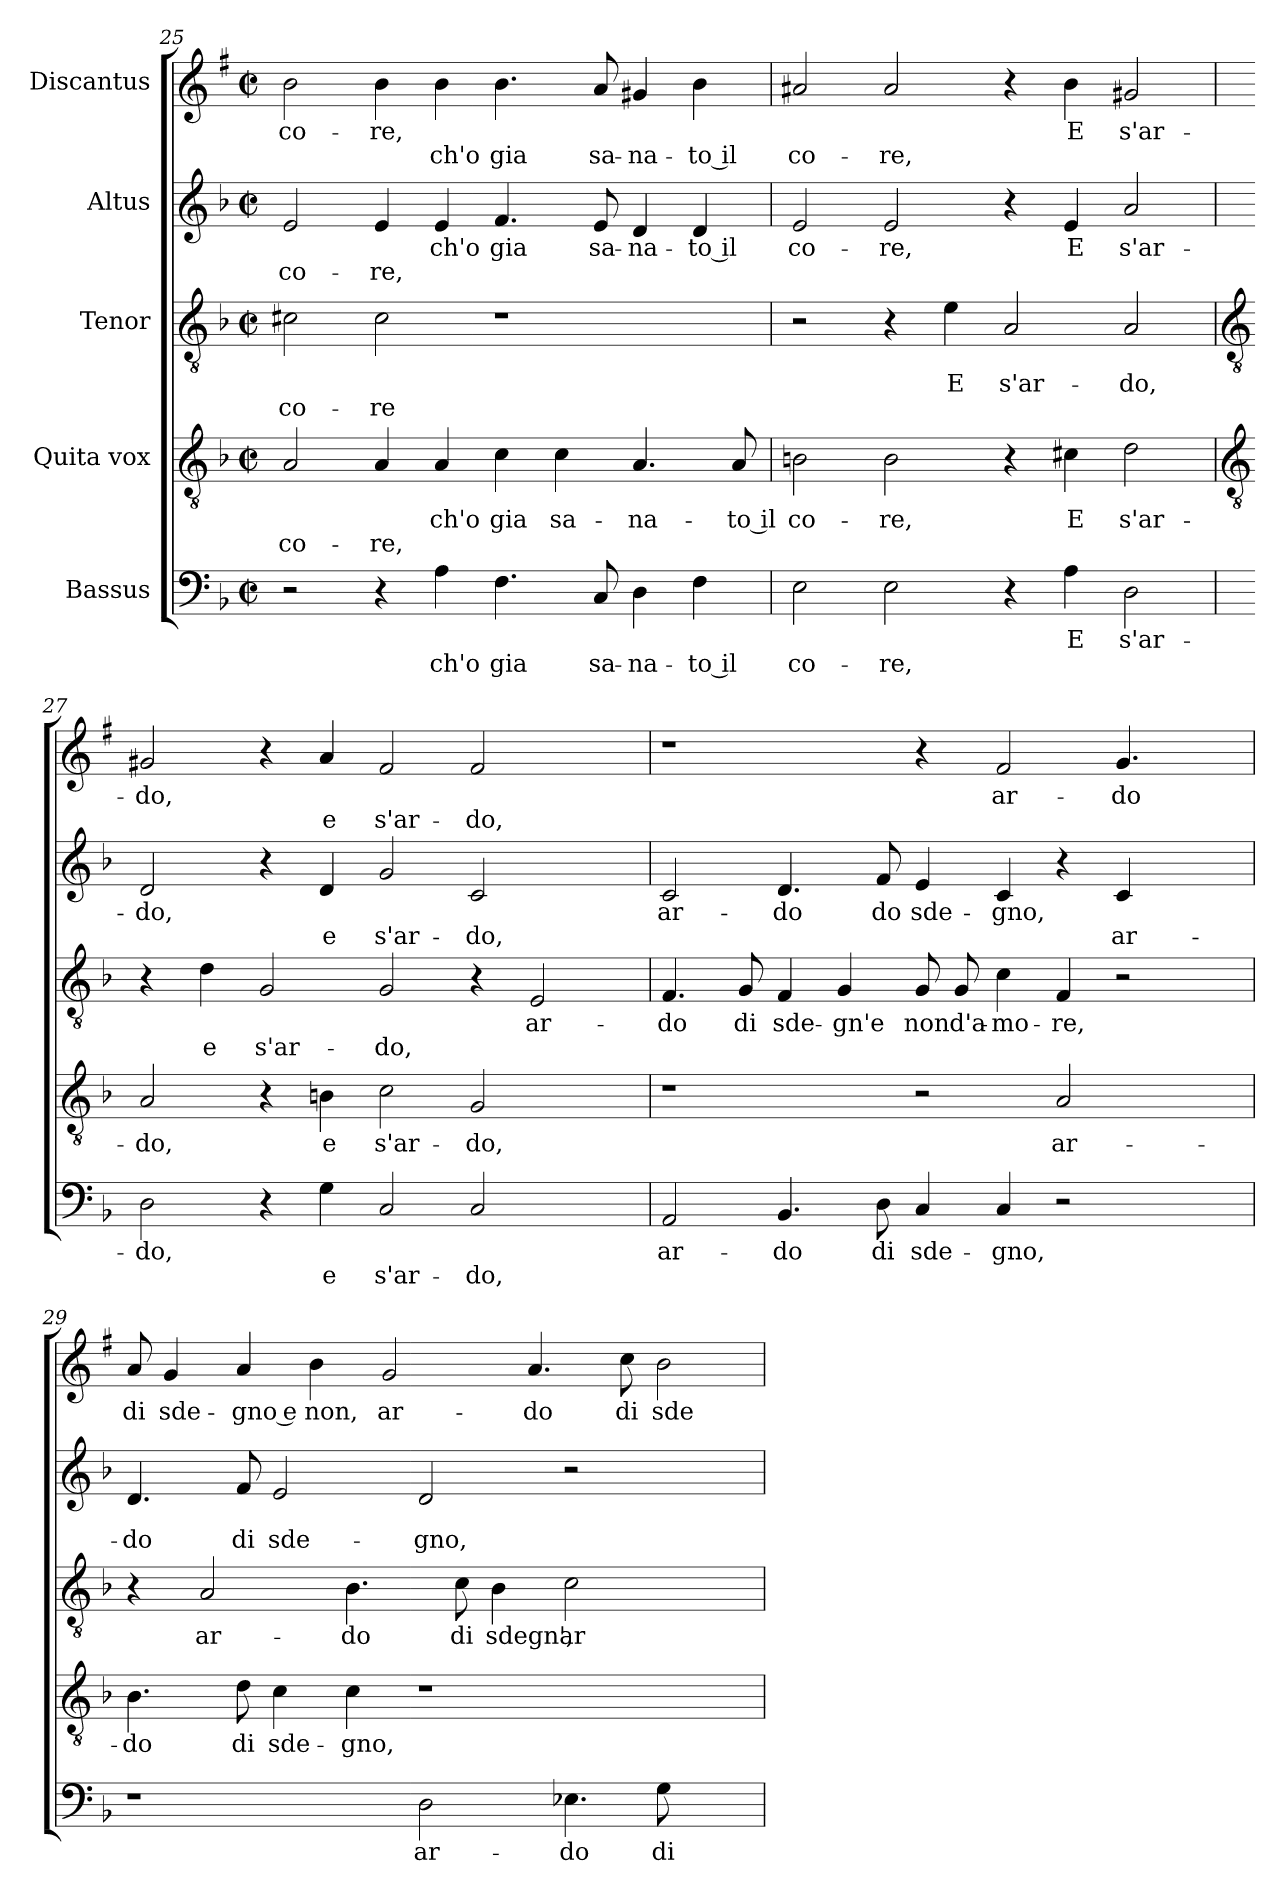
**kern	**text	**text	**kern	**text	**text	**kern	**text	**text	**kern	**text	**text	**kern	**text	**text
*part5	*part5	*part5	*part4	*part4	*part4	*part3	*part3	*part3	*part2	*part2	*part2	*part1	*part1	*part1
*staff5	*staff5	*staff5	*staff4	*staff4	*staff4	*staff3	*staff3	*staff3	*staff2	*staff2	*staff2	*staff1	*staff1	*staff1
*I"Bassus	*	*	*I"Quita vox	*	*	*I"Tenor	*	*	*I"Altus	*	*	*I"Discantus	*	*
*clefF4	*	*	*clefGv2	*	*	*clefGv2	*	*	*clefG2	*	*	*clefG2	*	*
*	*	*	*	*	*	*	*	*	*	*	*	*ITrd1c2	*	*
*k[b-]	*	*	*k[b-]	*	*	*k[b-]	*	*	*k[b-]	*	*	*k[b-]	*	*
*F:	*	*	*F:	*	*	*F:	*	*	*F:	*	*	*F:	*	*
*M4/2	*	*	*M4/2	*	*	*M4/2	*	*	*M4/2	*	*	*M4/2	*	*
*met(c|)	*	*	*met(c|)	*	*	*met(c|)	*	*	*met(c|)	*	*	*met(c|)	*	*
=25	=25	=25	=25	=25	=25	=25	=25	=25	=25	=25	=25	=25	=25	=25
!	!	!	!	!	!LO:LY:b	!	!	!LO:LY:b	!	!	!LO:LY:b	!	!LO:LY:b	!
2r	.	.	2A	.	co-	2c#X	.	co-	2e	.	co-	2a	co-	.
!	!	!	!	!	!LO:LY:b	!	!	!LO:LY:b	!	!	!LO:LY:b	!	!LO:LY:b	!
4r	.	.	4A	.	-re,	2c#	.	-re	4e	.	-re,	4a	-re,	.
!	!	!LO:LY:b	!	!LO:LY:b	!	!	!	!	!	!LO:LY:b	!	!	!	!LO:LY:b
4A	.	ch'o	4A	ch'o	.	.	.	.	4e	ch'o	.	4a	.	ch'o
!	!	!LO:LY:b	!	!LO:LY:b	!	!	!	!	!	!LO:LY:b	!	!	!	!LO:LY:b
4.F	.	gia	4c	gia	.	1r	.	.	4.f	gia	.	4.a	.	gia
!	!	!	!	!LO:LY:b	!	!	!	!	!	!	!	!	!	!
.	.	.	4c	sa-	.	.	.	.	.	.	.	.	.	.
!	!	!LO:LY:b	!	!	!	!	!	!	!	!LO:LY:b	!	!	!	!LO:LY:b
8C	.	sa-	.	.	.	.	.	.	8e	sa-	.	8g	.	sa-
!	!	!LO:LY:b	!	!LO:LY:b	!	!	!	!	!	!LO:LY:b	!	!	!	!LO:LY:b
4D	.	-na-	4.A	-na-	.	.	.	.	4d	-na-	.	4f#X	.	-na-
!	!	!LO:LY:b	!	!	!	!	!	!	!	!LO:LY:b	!	!	!	!LO:LY:b
4F	.	-to il	.	.	.	.	.	.	4d	-to il	.	4a	.	-to il
!	!	!	!	!LO:LY:b	!	!	!	!	!	!	!	!	!	!
.	.	.	8A	-to il	.	.	.	.	.	.	.	.	.	.
=26	=26	=26	=26	=26	=26	=26	=26	=26	=26	=26	=26	=26	=26	=26
!	!	!LO:LY:b	!	!LO:LY:b	!	!	!	!	!	!LO:LY:b	!	!	!	!LO:LY:b
2E	.	co-	2Bn	co-	.	2r	.	.	2e	co-	.	2g#X	.	co-
!	!	!LO:LY:b	!	!LO:LY:b	!	!	!	!	!	!LO:LY:b	!	!	!	!LO:LY:b
2E	.	-re,	2B	-re,	.	4r	.	.	2e	-re,	.	2g#	.	-re,
!	!	!	!	!	!	!	!LO:LY:b	!	!	!	!	!	!	!
.	.	.	.	.	.	4e	E	.	.	.	.	.	.	.
!	!	!	!	!	!	!	!LO:LY:b	!	!	!	!	!	!	!
4r	.	.	4r	.	.	2A	s'ar-	.	4r	.	.	4r	.	.
!	!LO:LY:b	!	!	!LO:LY:b	!	!	!	!	!	!LO:LY:b	!	!	!LO:LY:b	!
4A	E	.	4c#X	E	.	.	.	.	4e	E	.	4a	E	.
!	!LO:LY:b	!	!	!LO:LY:b	!	!	!LO:LY:b	!	!	!LO:LY:b	!	!	!LO:LY:b	!
2D	s'ar-	.	2d	s'ar-	.	2A	-do,	.	2a	s'ar-	.	2f#X	s'ar-	.
!!LO:LB:g=z
=27	=27	=27	=27	=27	=27	=27	=27	=27	=27	=27	=27	=27	=27	=27
*	*	*	*clefGv2	*	*	*clefGv2	*	*	*	*	*	*	*	*
!	!LO:LY:b	!	!	!LO:LY:b	!	!	!	!	!	!LO:LY:b	!	!	!LO:LY:b	!
2D	-do,	.	2A	-do,	.	4r	.	.	2d	-do,	.	2f#X	-do,	.
!	!	!	!	!	!	!	!	!LO:LY:b	!	!	!	!	!	!
.	.	.	.	.	.	4d	.	e	.	.	.	.	.	.
!	!	!	!	!	!	!	!	!LO:LY:b	!	!	!	!	!	!
4r	.	.	4r	.	.	2G	.	s'ar-	4r	.	.	4r	.	.
!	!	!LO:LY:b	!	!LO:LY:b	!	!	!	!	!	!	!LO:LY:b	!	!	!LO:LY:b
4G	.	e	4Bn	e	.	.	.	.	4d	.	e	4g	.	e
!	!	!LO:LY:b	!	!LO:LY:b	!	!	!	!LO:LY:b	!	!	!LO:LY:b	!	!	!LO:LY:b
2C	.	s'ar-	2c	s'ar-	.	2G	.	-do,	2g	.	s'ar-	2e	.	s'ar-
!	!	!LO:LY:b	!	!LO:LY:b	!	!	!	!	!	!	!LO:LY:b	!	!	!LO:LY:b
2C	.	-do,	2G	-do,	.	4r	.	.	2c	.	-do,	2e	.	-do,
!	!	!	!	!	!	!	!LO:LY:b	!	!	!	!	!	!	!
.	.	.	.	.	.	2E	ar-	.	.	.	.	.	.	.
4ryy	.	.	4ryy	.	.	.	.	.	4ryy	.	.	4ryy	.	.
=28	=28	=28	=28	=28	=28	=28	=28	=28	=28	=28	=28	=28	=28	=28
!	!LO:LY:b	!	!	!	!	!	!LO:LY:b	!	!	!LO:LY:b	!	!	!	!
2AA	ar-	.	1r	.	.	4.F	-do	.	2c	ar-	.	1r	.	.
!	!	!	!	!	!	!	!LO:LY:b	!	!	!	!	!	!	!
.	.	.	.	.	.	8G	di	.	.	.	.	.	.	.
!	!LO:LY:b	!	!	!	!	!	!LO:LY:b	!	!	!LO:LY:b	!	!	!	!
4.BB-	-do	.	.	.	.	4F	sde-	.	4.d	-do	.	.	.	.
!	!	!	!	!	!	!	!LO:LY:b	!	!	!	!	!	!	!
.	.	.	.	.	.	4G	-gn'e	.	.	.	.	.	.	.
!	!LO:LY:b	!	!	!	!	!	!	!	!	!LO:LY:b	!	!	!	!
8D	di	.	.	.	.	.	.	.	8f	do	.	.	.	.
!	!LO:LY:b	!	!	!	!	!	!LO:LY:b	!	!	!LO:LY:b	!	!	!	!
4C	sde-	.	2r	.	.	8G	non	.	4e	sde-	.	4r	.	.
!	!	!	!	!	!	!	!LO:LY:b	!	!	!	!	!	!	!
.	.	.	.	.	.	8G	d'a-	.	.	.	.	.	.	.
!	!LO:LY:b	!	!	!	!	!	!LO:LY:b	!	!	!LO:LY:b	!	!	!LO:LY:b	!
4C	-gno,	.	.	.	.	4c	-mo-	.	4c	-gno,	.	2e	ar-	.
!	!	!	!	!LO:LY:b	!	!	!LO:LY:b	!	!	!	!	!	!	!
2r	.	.	2A	ar-	.	4F	-re,	.	4r	.	.	.	.	.
!	!	!	!	!	!	!	!	!	!	!	!LO:LY:b	!	!LO:LY:b	!
.	.	.	.	.	.	2r	.	.	4c	.	ar-	4.f	-do	.
4ryy	.	.	4ryy	.	.	.	.	.	4ryy	.	.	.	.	.
.	.	.	.	.	.	.	.	.	.	.	.	8ryy	.	.
=29	=29	=29	=29	=29	=29	=29	=29	=29	=29	=29	=29	=29	=29	=29
!	!	!	!	!LO:LY:b	!	!	!	!	!	!	!LO:LY:b	!	!LO:LY:b	!
1r	.	.	4.B-	-do	.	4r	.	.	4.d	.	-do	8g	di	.
!	!	!	!	!	!	!	!	!	!	!	!	!	!LO:LY:b	!
.	.	.	.	.	.	.	.	.	.	.	.	4f	sde-	.
!	!	!	!	!	!	!	!LO:LY:b	!	!	!	!	!	!	!
.	.	.	.	.	.	2A	ar-	.	.	.	.	.	.	.
!	!	!	!	!LO:LY:b	!	!	!	!	!	!	!LO:LY:b	!	!LO:LY:b	!
.	.	.	8d	di	.	.	.	.	8f	.	di	4g	-gno e	.
!	!	!	!	!LO:LY:b	!	!	!	!	!	!	!LO:LY:b	!	!	!
.	.	.	4c	sde-	.	.	.	.	2e	.	sde-	.	.	.
!	!	!	!	!	!	!	!	!	!	!	!	!	!LO:LY:b	!
.	.	.	.	.	.	.	.	.	.	.	.	4a	non,	.
!	!	!	!	!LO:LY:b	!	!	!LO:LY:b	!	!	!	!	!	!	!
.	.	.	4c	-gno,	.	4.B-	-do	.	.	.	.	.	.	.
!	!	!	!	!	!	!	!	!	!	!	!	!	!LO:LY:b	!
.	.	.	.	.	.	.	.	.	.	.	.	2f	ar-	.
!	!LO:LY:b	!	!	!	!	!	!	!	!	!	!LO:LY:b	!	!	!
2D	ar-	.	1r	.	.	.	.	.	2d	.	-gno,	.	.	.
!	!	!	!	!	!	!	!LO:LY:b	!	!	!	!	!	!	!
.	.	.	.	.	.	8c	di	.	.	.	.	.	.	.
!	!	!	!	!	!	!	!LO:LY:b	!	!	!	!	!	!	!
.	.	.	.	.	.	4B-	sdegn',	.	.	.	.	.	.	.
!	!	!	!	!	!	!	!	!	!	!	!	!	!LO:LY:b	!
.	.	.	.	.	.	.	.	.	.	.	.	4.g	-do	.
!	!LO:LY:b	!	!	!	!	!	!LO:LY:b	!	!	!	!	!	!	!
4.E-X	-do	.	.	.	.	2c	ar-	.	2r	.	.	.	.	.
!	!	!	!	!	!	!	!	!	!	!	!	!	!LO:LY:b	!
.	.	.	.	.	.	.	.	.	.	.	.	8b-	di	.
!	!LO:LY:b	!	!	!	!	!	!	!	!	!	!	!	!LO:LY:b	!
8G	di	.	.	.	.	.	.	.	.	.	.	2a	sde-	.
4.ryy	.	.	4.ryy	.	.	4.ryy	.	.	4.ryy	.	.	.	.	.
=	=	=	=	=	=	=	=	=	=	=	=	=	=	=
*-	*-	*-	*-	*-	*-	*-	*-	*-	*-	*-	*-	*-	*-	*-
